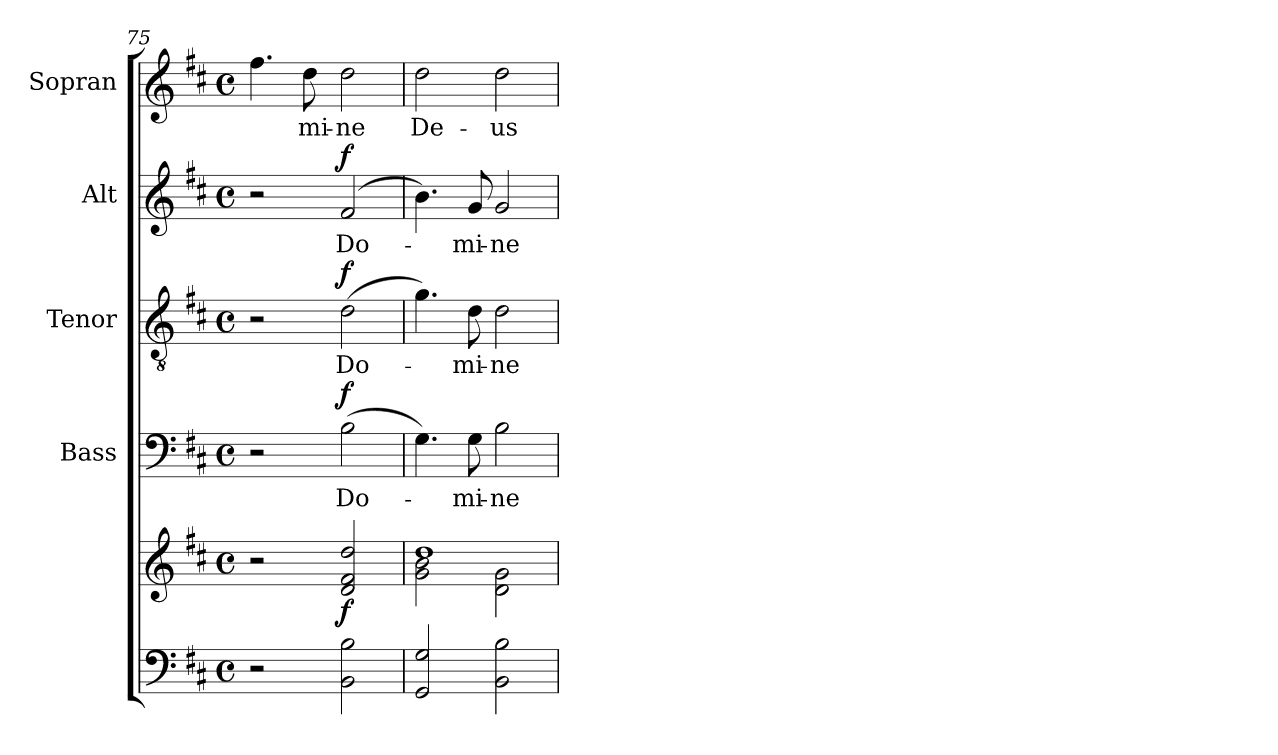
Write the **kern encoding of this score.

**kern	**kern	**dynam	**kern	**text	**dynam	**kern	**text	**dynam	**kern	**text	**dynam	**kern	**text
*part5	*part5	*part5	*part4	*part4	*part4	*part3	*part3	*part3	*part2	*part2	*part2	*part1	*part1
*staff6	*staff5	*staff5/6	*staff4	*staff4	*staff4	*staff3	*staff3	*staff3	*staff2	*staff2	*staff2	*staff1	*staff1
*	*	*	*I"Bass	*	*	*I"Tenor	*	*	*I"Alt	*	*	*I"Sopran	*
*	*	*	*I'B.	*	*	*I'T.	*	*	*I'A.	*	*	*I'S.	*
*clefF4	*clefG2	*	*clefF4	*	*	*clefGv2	*	*	*clefG2	*	*	*clefG2	*
*k[f#c#]	*k[f#c#]	*	*k[f#c#]	*	*	*k[f#c#]	*	*	*k[f#c#]	*	*	*k[f#c#]	*
*D:	*D:	*	*D:	*	*	*D:	*	*	*D:	*	*	*D:	*
*M4/4	*M4/4	*	*M4/4	*	*	*M4/4	*	*	*M4/4	*	*	*M4/4	*
*met(c)	*met(c)	*	*met(c)	*	*	*met(c)	*	*	*met(c)	*	*	*met(c)	*
=75	=75	=75	=75	=75	=75	=75	=75	=75	=75	=75	=75	=75	=75
2r	2r	.	2r	.	.	2r	.	.	2r	.	.	4.ff#\	.
!	!	!	!	!	!	!	!	!	!	!	!	!	!LO:LY:b
.	.	.	.	.	.	.	.	.	.	.	.	8dd\	-mi-
!	!	!LO:DY:b	!	!LO:LY:b	!LO:DY:a	!	!LO:LY:b	!LO:DY:a	!	!LO:LY:b	!LO:DY:a	!	!LO:LY:b
2BB\ 2B\	2d/ 2f#/ 2dd/	f	(>2B\	Do-	f	(>2d\	Do-	f	(2f#/	Do-	f	2dd\	-ne
=76	=76	=76	=76	=76	=76	=76	=76	=76	=76	=76	=76	=76	=76
*	*^	*	*	*	*	*	*	*	*	*	*	*	*
!	!	!	!	!	!	!	!	!	!	!	!	!	!	!LO:LY:b
2GG/ 2G/	1dd	2g\ 2b\	.	4.G\)	.	.	4.g\)	.	.	4.b\)	.	.	2dd\	De-
!	!	!	!	!	!LO:LY:b	!	!	!LO:LY:b	!	!	!LO:LY:b	!	!	!
.	.	.	.	8G\	-mi-	.	8d\	-mi-	.	8g/	-mi-	.	.	.
!	!	!	!	!	!LO:LY:b	!	!	!LO:LY:b	!	!	!LO:LY:b	!	!	!LO:LY:b
2BB\ 2B\	.	2d\ 2g\	.	2B\	-ne	.	2d\	-ne	.	2g/	-ne	.	2dd\	-us
*	*v	*v	*	*	*	*	*	*	*	*	*	*	*	*
=	=	=	=	=	=	=	=	=	=	=	=	=	=
*-	*-	*-	*-	*-	*-	*-	*-	*-	*-	*-	*-	*-	*-
